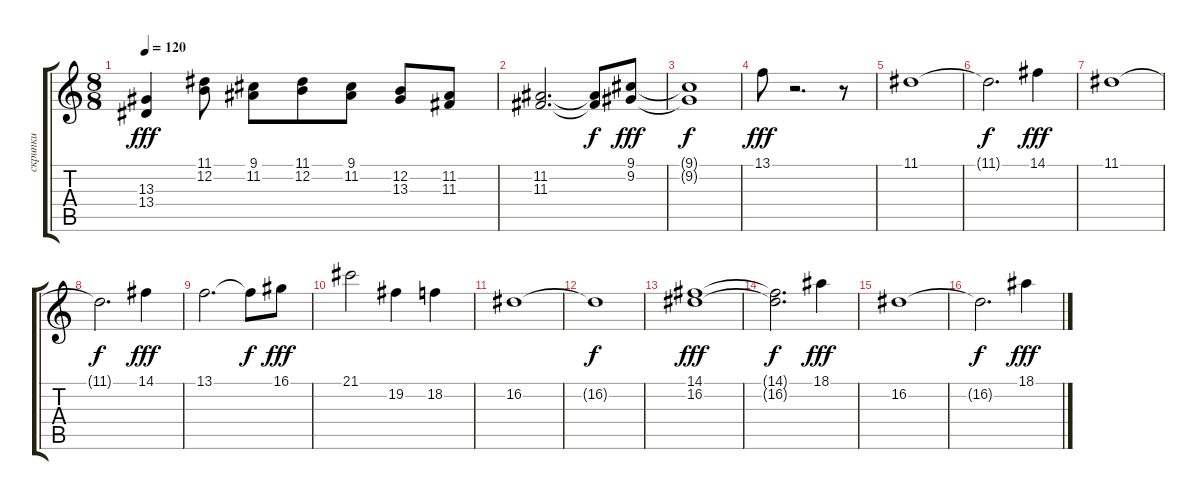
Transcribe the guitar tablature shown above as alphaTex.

\track ("скрипки" "скрипки") {instrument stringensemble1}
\staff {score tabs}
\tuning (E4 B3 G3 D3 A2 E2) {hide}
\ts (8 8)
\tempo 120
\clef g2
\ks c
(13.3 13.4).4{dy fff} (11.1 12.2).8 (9.1 11.2).8 (11.1 12.2).8 (9.1 11.2).8 (12.2 13.3).8 (11.2 11.3).8 |
(11.2 11.3).2{d} (11.2{t} 11.3{t}).8{dy f} (9.1 9.2).8{dy fff} |
(9.1{t} 9.2{t}).1{dy f} |
13.1.8{dy fff} r.2{d} r.8 |
11.1.1 |
11.1{t}.2{d dy f} 14.1.4{dy fff} |
11.1.1 |
11.1{t}.2{d dy f} 14.1.4{dy fff} |
13.1.2{d} 13.1{t}.8{dy f} 16.1.8{dy fff} |
21.1.2 19.2.4 18.2.4 |
16.2.1 |
16.2{t}.1{dy f} |
(14.1 16.2).1{dy fff} |
(14.1{t} 16.2{t}).2{d dy f} 18.1.4{dy fff} |
16.2.1 |
16.2{t}.2{d dy f} 18.1.4{dy fff}
